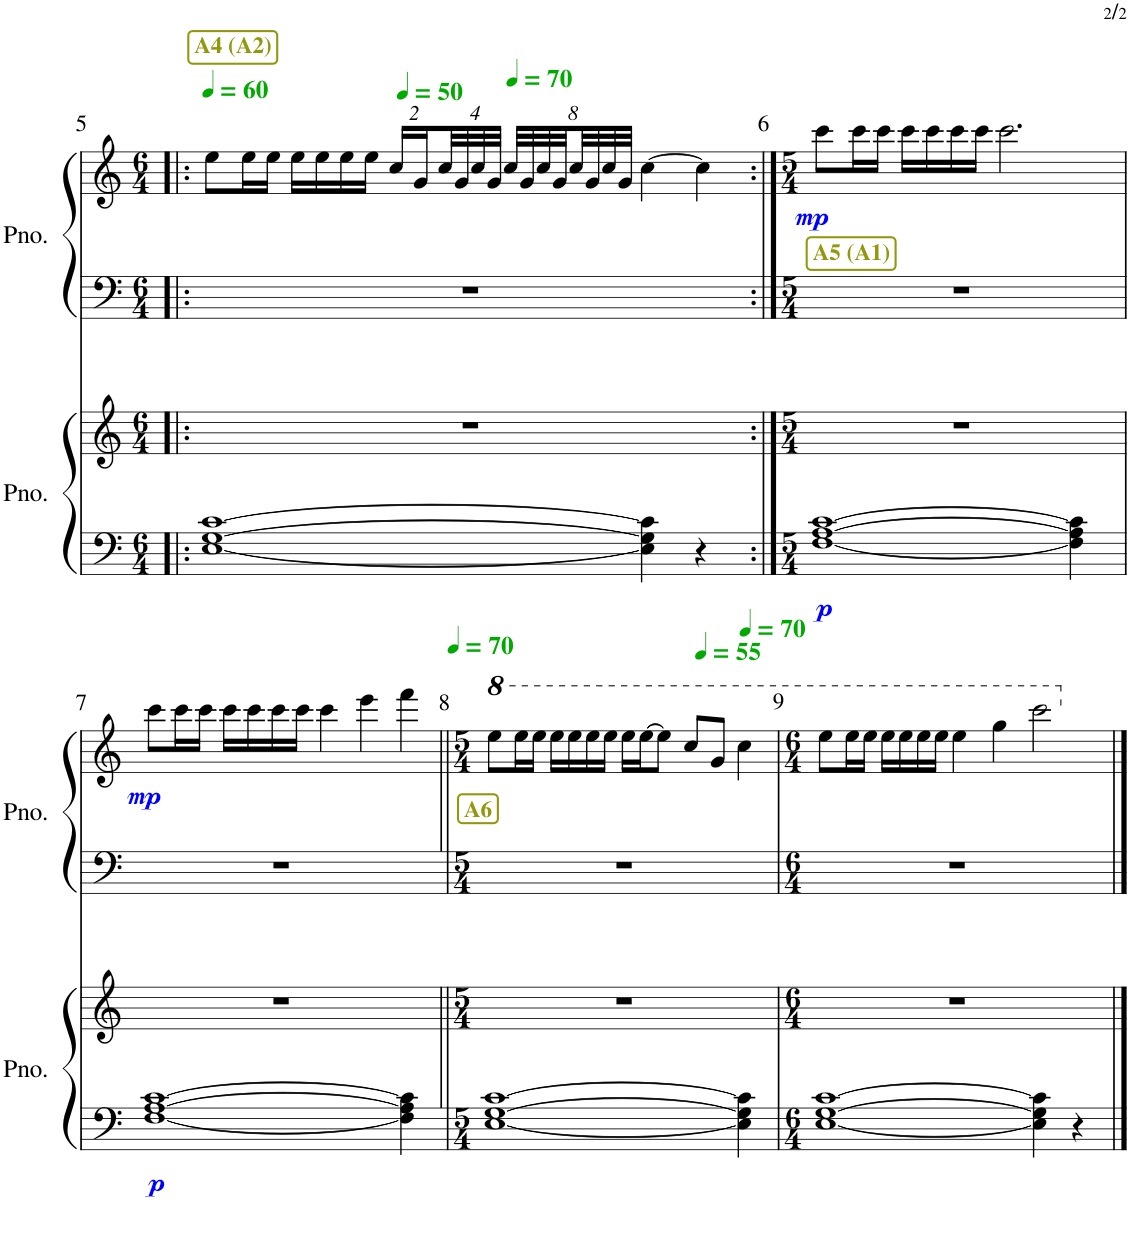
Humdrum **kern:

**kern	**kern	**dynam	**kern	**kern	**dynam
*part2	*part2	*part2	*part1	*part1	*part1
*staff4	*staff3	*staff3/4	*staff2	*staff1	*staff1/2
*I"ピアノ	*	*	*I"ピアノ	*	*
!!LO:PB:g=z
*clefF4	*clefG2	*	*clefF4	*clefG2	*
*k[]	*k[]	*	*k[]	*k[]	*
*M6/4	*M6/4	*	*M6/4	*M6/4	*
*MM60	*MM60	*	*MM60	*MM60	*
!!LO:REH:place=s1:a:B:cj:color=#91980E:fs=11:t=A4 (A2)
=5!|:	=5!|:	=5!|:	=5!|:	=5!|:	=5!|:
[1E [1G [1c	1.r	.	1.r	8ee\L	.
.	.	.	.	16ee\L	.
.	.	.	.	16ee\JJ	.
.	.	.	.	16ee\LL	.
.	.	.	.	16ee\	.
.	.	.	.	16ee\	.
.	.	.	.	16ee\JJ	.
*	*	*	*	*MM50	*
.	.	.	.	16cc/LL	.
.	.	.	.	16g/	.
.	.	.	.	32cc/L	.
.	.	.	.	32g/	.
.	.	.	.	32cc/	.
.	.	.	.	32g/JJJ	.
*	*	*	*	*MM70	*
.	.	.	.	32cc/LLL	.
.	.	.	.	32g/	.
.	.	.	.	32cc/	.
.	.	.	.	32g/	.
.	.	.	.	32cc/	.
.	.	.	.	32g/	.
.	.	.	.	32cc/	.
.	.	.	.	32g/JJJ	.
4E\] 4G\] 4c\]	.	.	.	[4cc\	.
4r	.	.	.	4cc\]	.
!!LO:REH:place=s1:b:B:cj:color=#91980E:fs=11:t=A5 (A1)
=6:|!	=6:|!	=6:|!	=6:|!	=6:|!	=6:|!
*M5/4	*M5/4	*	*M5/4	*M5/4	*
!	!	!LO:DY:b=2	!	!	!LO:DY:b
[1F [1A [1c	4%5r	p	4%5r	8ccc\L	mp
.	.	.	.	16ccc\L	.
.	.	.	.	16ccc\JJ	.
.	.	.	.	16ccc\LL	.
.	.	.	.	16ccc\	.
.	.	.	.	16ccc\	.
.	.	.	.	16ccc\JJ	.
.	.	.	.	2.ccc\	.
4F\] 4A\] 4c\]	.	.	.	.	.
!!LO:LB:g=z
=7	=7	=7	=7	=7	=7
!	!	!LO:DY:b=2	!	!	!LO:DY:b
[1F [1A [1c	4%5r	p	4%5r	8ccc\L	mp
.	.	.	.	16ccc\L	.
.	.	.	.	16ccc\JJ	.
.	.	.	.	16ccc\LL	.
.	.	.	.	16ccc\	.
.	.	.	.	16ccc\	.
.	.	.	.	16ccc\JJ	.
.	.	.	.	4ccc\	.
.	.	.	.	4eee\	.
4F\] 4A\] 4c\]	.	.	.	4fff\	.
=8||	=8||	=8||	=8||	=8||	=8||
!!LO:REH:place=s1:b:B:cj:color=#91980E:fs=11:t=A6
*M5/4	*M5/4	*	*M5/4	*M5/4	*
*	*	*	*	*8va	*
*	*	*	*	*MM70	*
[1E [1G [1c	4%5r	.	4%5r	8eee\L	.
.	.	.	.	16eee\L	.
.	.	.	.	16eee\JJ	.
.	.	.	.	16eee\LL	.
.	.	.	.	16eee\	.
.	.	.	.	16eee\	.
.	.	.	.	16eee\JJ	.
.	.	.	.	16eee\LL	.
.	.	.	.	[16eee\J	.
.	.	.	.	8eee\J]	.
*	*	*	*	*MM55	*
.	.	.	.	8ccc/L	.
.	.	.	.	8gg/J	.
4E\] 4G\] 4c\]	.	.	.	4ccc\	.
=9	=9	=9	=9	=9	=9
*M6/4	*M6/4	*	*M6/4	*M6/4	*
*	*	*	*	*MM70	*
[1E [1G [1c	1.r	.	1.r	8eee\L	.
.	.	.	.	16eee\L	.
.	.	.	.	16eee\JJ	.
.	.	.	.	16eee\LL	.
.	.	.	.	16eee\	.
.	.	.	.	16eee\	.
.	.	.	.	16eee\JJ	.
.	.	.	.	4eee\	.
.	.	.	.	4ggg\	.
4E\] 4G\] 4c\]	.	.	.	2cccc\	.
4r	.	.	.	.	.
*	*	*	*	*X8va	*
==	==	==	==	==	==
*-	*-	*-	*-	*-	*-
